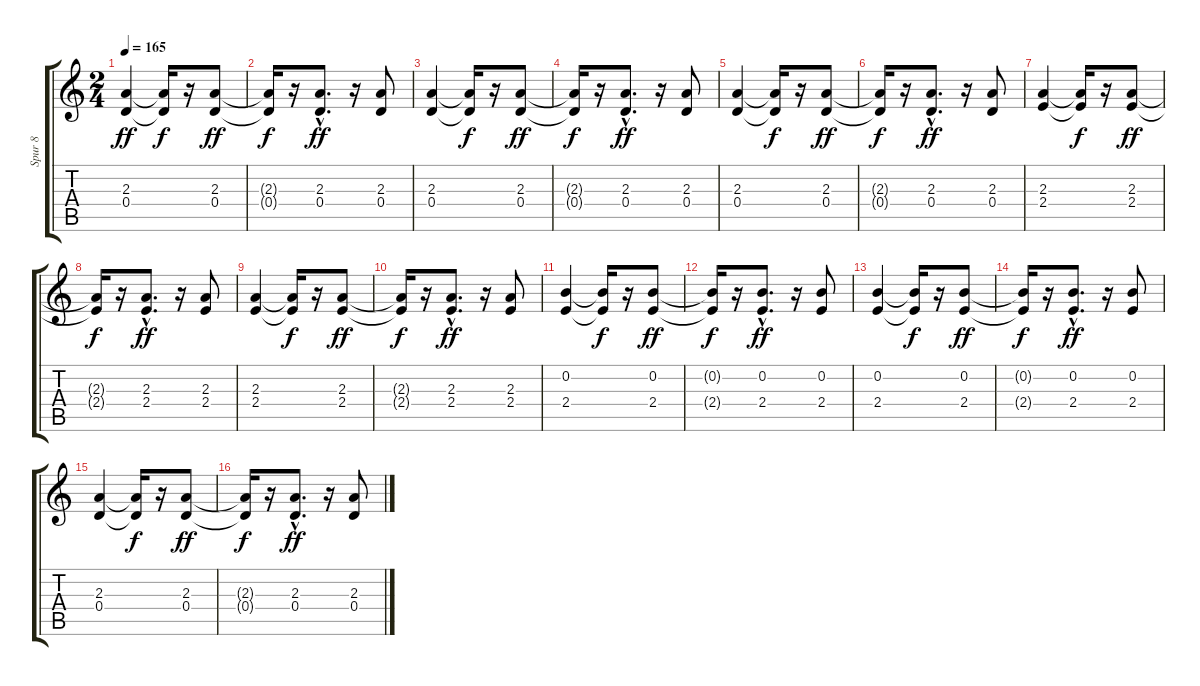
\track ("Spur 8" "Spur 8") {instrument overdrivenguitar}
\staff {score tabs}
\tuning (E4 B3 G3 D3 A2 E2) {hide}
\ts (2 4)
\tempo 165
\clef g2
\ks c
(2.3 0.4).4{dy ff} (2.3{t} 0.4{t}).16{dy f} r.16 (2.3 0.4).8{dy ff} |
(2.3{t} 0.4{t}).16{dy f} r.16 (2.3{hac} 0.4{hac}).8{d dy ff} r.16 (2.3 0.4).8 |
(2.3 0.4).4 (2.3{t} 0.4{t}).16{dy f} r.16 (2.3 0.4).8{dy ff} |
(2.3{t} 0.4{t}).16{dy f} r.16 (2.3{hac} 0.4{hac}).8{d dy ff} r.16 (2.3 0.4).8 |
(2.3 0.4).4 (2.3{t} 0.4{t}).16{dy f} r.16 (2.3 0.4).8{dy ff} |
(2.3{t} 0.4{t}).16{dy f} r.16 (2.3{hac} 0.4{hac}).8{d dy ff} r.16 (2.3 0.4).8 |
(2.3 2.4).4 (2.3{t} 2.4{t}).16{dy f} r.16 (2.3 2.4).8{dy ff} |
(2.3{t} 2.4{t}).16{dy f} r.16 (2.3{hac} 2.4{hac}).8{d dy ff} r.16 (2.3 2.4).8 |
(2.3 2.4).4 (2.3{t} 2.4{t}).16{dy f} r.16 (2.3 2.4).8{dy ff} |
(2.3{t} 2.4{t}).16{dy f} r.16 (2.3{hac} 2.4{hac}).8{d dy ff} r.16 (2.3 2.4).8 |
(0.2 2.4).4 (0.2{t} 2.4{t}).16{dy f} r.16 (0.2 2.4).8{dy ff} |
(0.2{t} 2.4{t}).16{dy f} r.16 (0.2{hac} 2.4{hac}).8{d dy ff} r.16 (0.2 2.4).8 |
(0.2 2.4).4 (0.2{t} 2.4{t}).16{dy f} r.16 (0.2 2.4).8{dy ff} |
(0.2{t} 2.4{t}).16{dy f} r.16 (0.2{hac} 2.4{hac}).8{d dy ff} r.16 (0.2 2.4).8 |
(2.3 0.4).4 (2.3{t} 0.4{t}).16{dy f} r.16 (2.3 0.4).8{dy ff} |
(2.3{t} 0.4{t}).16{dy f} r.16 (2.3{hac} 0.4{hac}).8{d dy ff} r.16 (2.3 0.4).8
